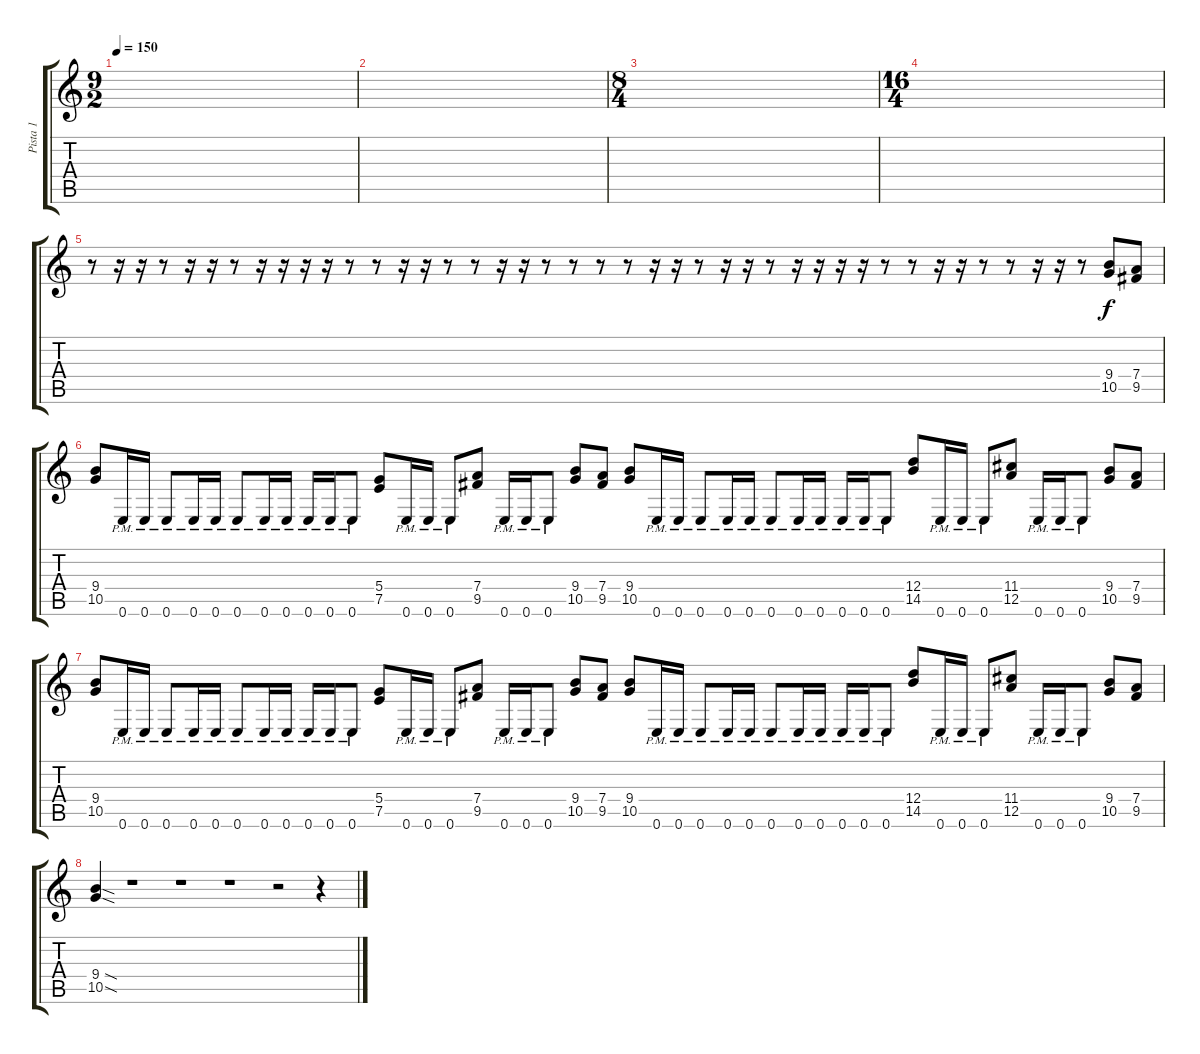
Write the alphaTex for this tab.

\track ("Pista 1" "Pista 1") {instrument overdrivenguitar}
\staff {score tabs}
\tuning (E4 B3 G3 D3 A2 E2) {hide}
\ts (9 2)
\tempo 150
\clef g2
\ks c
|
|
\ts (8 4)
|
\ts (16 4)
|
r.8 r.16 r.16 r.8 r.16 r.16 r.8 r.16 r.16 r.16 r.16 r.8 r.8 r.16 r.16 r.8 r.8 r.16 r.16 r.8 r.8 r.8 r.8 r.16 r.16 r.8 r.16 r.16 r.8 r.16 r.16 r.16 r.16 r.8 r.8 r.16 r.16 r.8 r.8 r.16 r.16 r.8 (9.4 10.5).8 (7.4 9.5).8 |
(9.4 10.5).8 0.6{pm}.16 0.6{pm}.16 0.6{pm}.8 0.6{pm}.16 0.6{pm}.16 0.6{pm}.8 0.6{pm}.16 0.6{pm}.16 0.6{pm}.16 0.6{pm}.16 0.6{pm}.8 (5.4 7.5).8 0.6{pm}.16 0.6{pm}.16 0.6{pm}.8 (7.4 9.5).8 0.6{pm}.16 0.6{pm}.16 0.6{pm}.8 (9.4 10.5).8 (7.4 9.5).8 (9.4 10.5).8 0.6{pm}.16 0.6{pm}.16 0.6{pm}.8 0.6{pm}.16 0.6{pm}.16 0.6{pm}.8 0.6{pm}.16 0.6{pm}.16 0.6{pm}.16 0.6{pm}.16 0.6{pm}.8 (12.4 14.5).8 0.6{pm}.16 0.6{pm}.16 0.6{pm}.8 (11.4 12.5).8 0.6{pm}.16 0.6{pm}.16 0.6{pm}.8 (9.4 10.5).8 (7.4 9.5).8 |
(9.4 10.5).8 0.6{pm}.16 0.6{pm}.16 0.6{pm}.8 0.6{pm}.16 0.6{pm}.16 0.6{pm}.8 0.6{pm}.16 0.6{pm}.16 0.6{pm}.16 0.6{pm}.16 0.6{pm}.8 (5.4 7.5).8 0.6{pm}.16 0.6{pm}.16 0.6{pm}.8 (7.4 9.5).8 0.6{pm}.16 0.6{pm}.16 0.6{pm}.8 (9.4 10.5).8 (7.4 9.5).8 (9.4 10.5).8 0.6{pm}.16 0.6{pm}.16 0.6{pm}.8 0.6{pm}.16 0.6{pm}.16 0.6{pm}.8 0.6{pm}.16 0.6{pm}.16 0.6{pm}.16 0.6{pm}.16 0.6{pm}.8 (12.4 14.5).8 0.6{pm}.16 0.6{pm}.16 0.6{pm}.8 (11.4 12.5).8 0.6{pm}.16 0.6{pm}.16 0.6{pm}.8 (9.4 10.5).8 (7.4 9.5).8 |
(9.4{sod} 10.5{sod}).4 r.1 r.1 r.1 r.2 r.4
